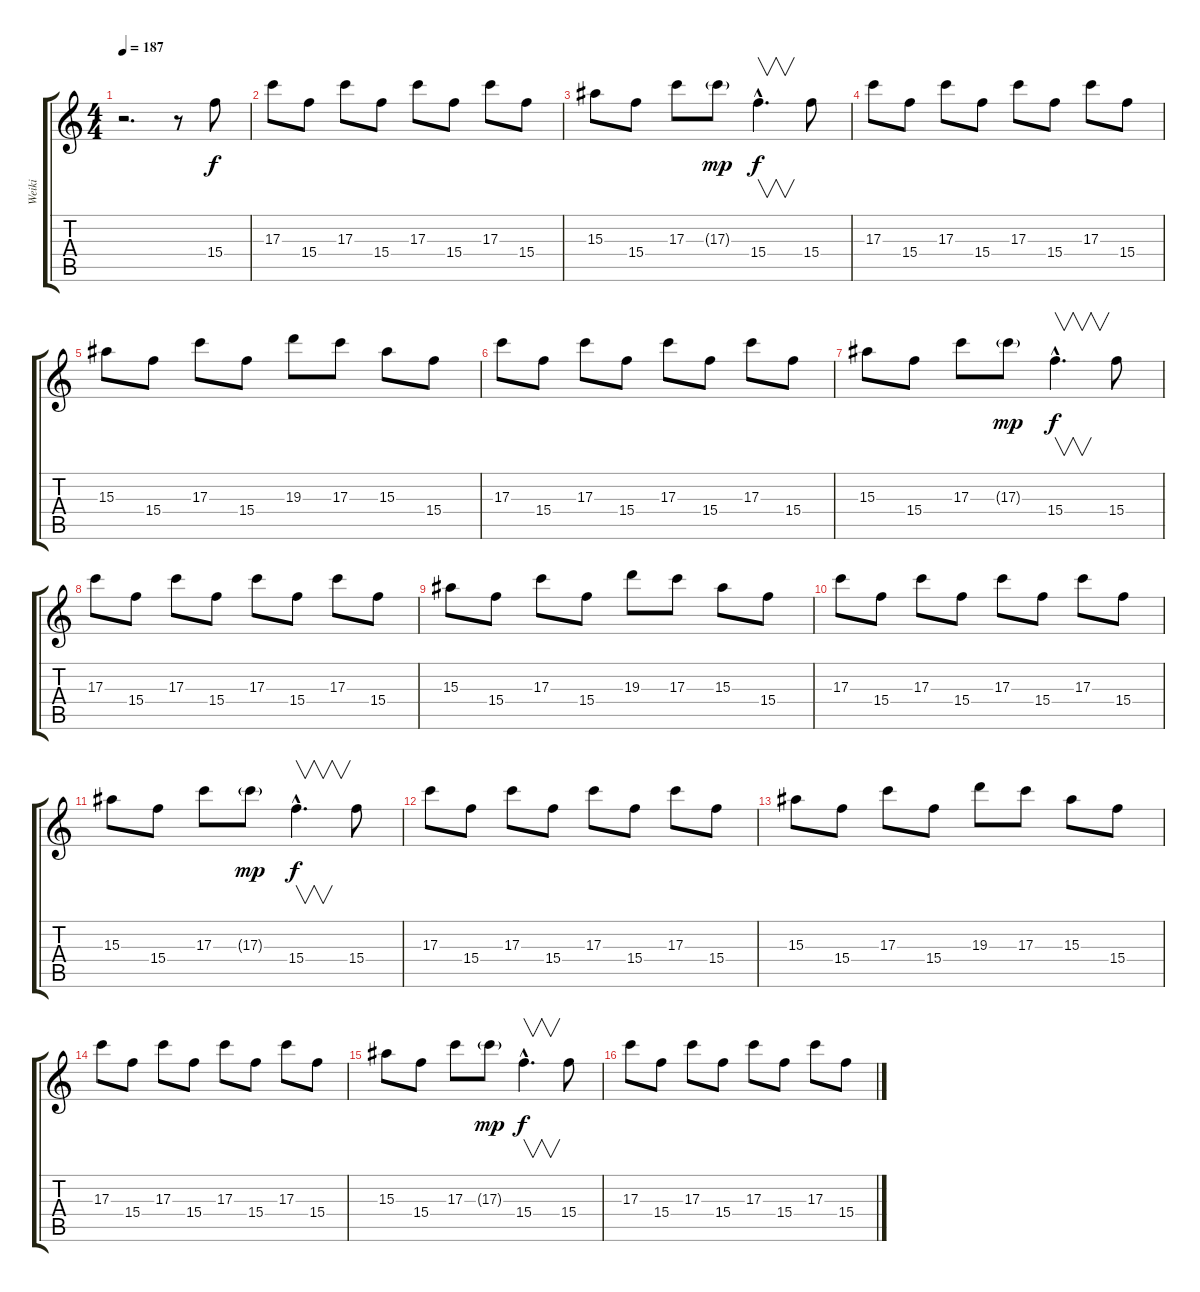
\track ("Weiki" "Weiki") {instrument distortionguitar}
\staff {score tabs}
\tuning (E4 B3 G3 D3 A2 E2) {hide}
\ts (4 4)
\tempo 187
\clef g2
\ks c
r.2{d dy f instrument distortionguitar} r.8 15.4.8 |
17.3.8 15.4.8 17.3.8 15.4.8 17.3.8 15.4.8 17.3.8 15.4.8 |
15.3.8 15.4.8 17.3.8 17.3{g}.8{dy mp} 15.4{hac}.4{v d dy f} 15.4.8 |
17.3.8 15.4.8 17.3.8 15.4.8 17.3.8 15.4.8 17.3.8 15.4.8 |
15.3.8 15.4.8 17.3.8 15.4.8 19.3.8 17.3.8 15.3.8 15.4.8 |
17.3.8 15.4.8 17.3.8 15.4.8 17.3.8 15.4.8 17.3.8 15.4.8 |
15.3.8 15.4.8 17.3.8 17.3{g}.8{dy mp} 15.4{hac}.4{v d dy f} 15.4.8 |
17.3.8 15.4.8 17.3.8 15.4.8 17.3.8 15.4.8 17.3.8 15.4.8 |
15.3.8 15.4.8 17.3.8 15.4.8 19.3.8 17.3.8 15.3.8 15.4.8 |
17.3.8 15.4.8 17.3.8 15.4.8 17.3.8 15.4.8 17.3.8 15.4.8 |
15.3.8 15.4.8 17.3.8 17.3{g}.8{dy mp} 15.4{hac}.4{v d dy f} 15.4.8 |
17.3.8 15.4.8 17.3.8 15.4.8 17.3.8 15.4.8 17.3.8 15.4.8 |
15.3.8 15.4.8 17.3.8 15.4.8 19.3.8 17.3.8 15.3.8 15.4.8 |
17.3.8 15.4.8 17.3.8 15.4.8 17.3.8 15.4.8 17.3.8 15.4.8 |
15.3.8 15.4.8 17.3.8 17.3{g}.8{dy mp} 15.4{hac}.4{v d dy f} 15.4.8 |
17.3.8 15.4.8 17.3.8 15.4.8 17.3.8 15.4.8 17.3.8 15.4.8
